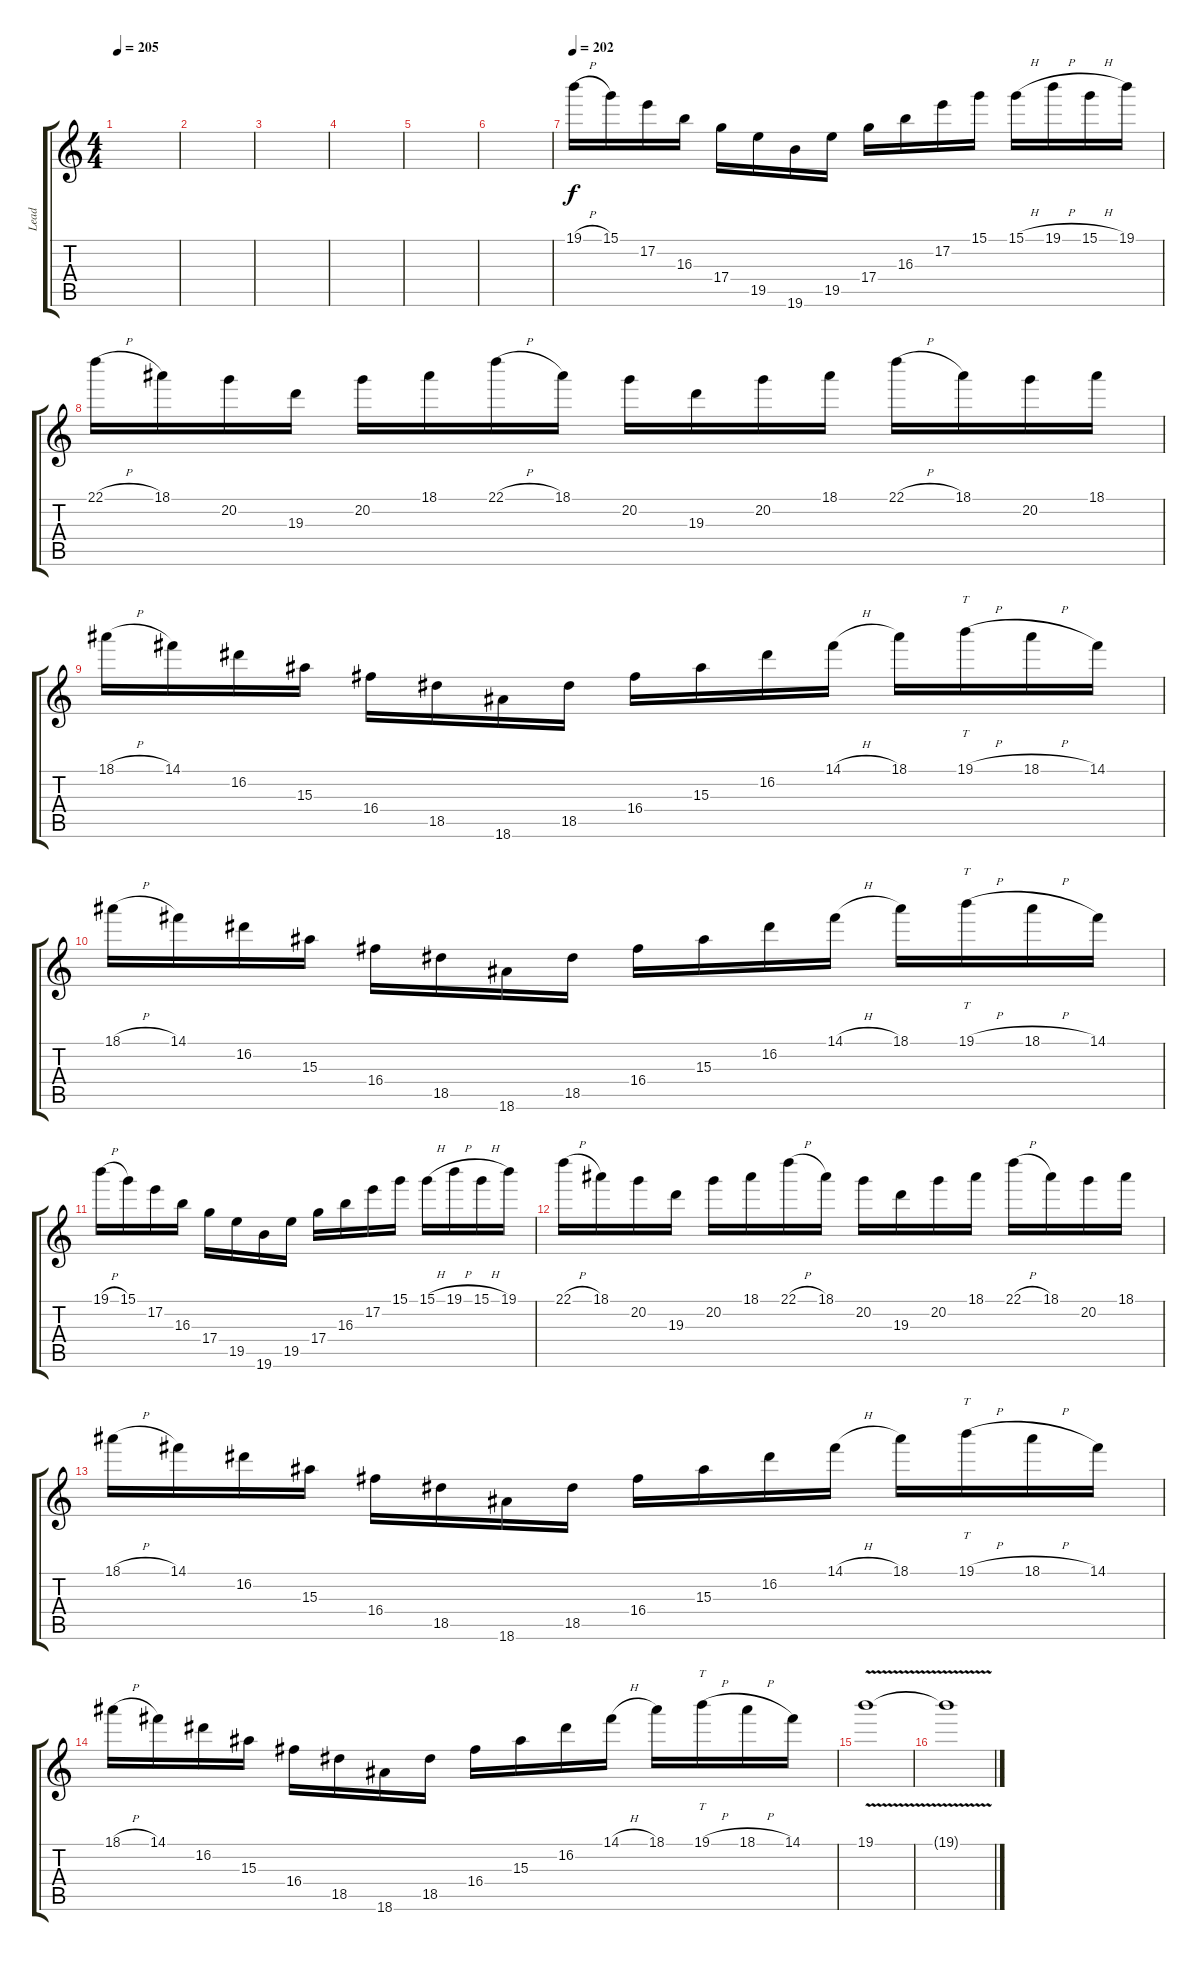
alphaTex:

\track ("Lead" "Lead") {instrument distortionguitar}
\staff {score tabs}
\tuning (E4 B3 G3 D3 A2 E2) {hide}
\ts (4 4)
\tempo 205
\clef g2
\ks c
|
|
|
|
|
|
\tempo 202
19.1{h}.16 15.1.16 17.2.16 16.3.16 17.4.16 19.5.16 19.6.16 19.5.16 17.4.16 16.3.16 17.2.16 15.1.16 15.1{h}.16 19.1{h}.16 15.1{h}.16 19.1.16 |
22.1{h}.16 18.1.16 20.2.16 19.3.16 20.2.16 18.1.16 22.1{h}.16 18.1.16 20.2.16 19.3.16 20.2.16 18.1.16 22.1{h}.16 18.1.16 20.2.16 18.1.16 |
18.1{h}.16 14.1.16 16.2.16 15.3.16 16.4.16 18.5.16 18.6.16 18.5.16 16.4.16 15.3.16 16.2.16 14.1{h}.16 18.1.16 19.1{h}.16{tt} 18.1{h}.16 14.1.16 |
18.1{h}.16 14.1.16 16.2.16 15.3.16 16.4.16 18.5.16 18.6.16 18.5.16 16.4.16 15.3.16 16.2.16 14.1{h}.16 18.1.16 19.1{h}.16{tt} 18.1{h}.16 14.1.16 |
19.1{h}.16 15.1.16 17.2.16 16.3.16 17.4.16 19.5.16 19.6.16 19.5.16 17.4.16 16.3.16 17.2.16 15.1.16 15.1{h}.16 19.1{h}.16 15.1{h}.16 19.1.16 |
22.1{h}.16 18.1.16 20.2.16 19.3.16 20.2.16 18.1.16 22.1{h}.16 18.1.16 20.2.16 19.3.16 20.2.16 18.1.16 22.1{h}.16 18.1.16 20.2.16 18.1.16 |
18.1{h}.16 14.1.16 16.2.16 15.3.16 16.4.16 18.5.16 18.6.16 18.5.16 16.4.16 15.3.16 16.2.16 14.1{h}.16 18.1.16 19.1{h}.16{tt} 18.1{h}.16 14.1.16 |
18.1{h}.16 14.1.16 16.2.16 15.3.16 16.4.16 18.5.16 18.6.16 18.5.16 16.4.16 15.3.16 16.2.16 14.1{h}.16 18.1.16 19.1{h}.16{tt} 18.1{h}.16 14.1.16 |
19.1{v}.1 |
19.1{t}.1{volume 0}
